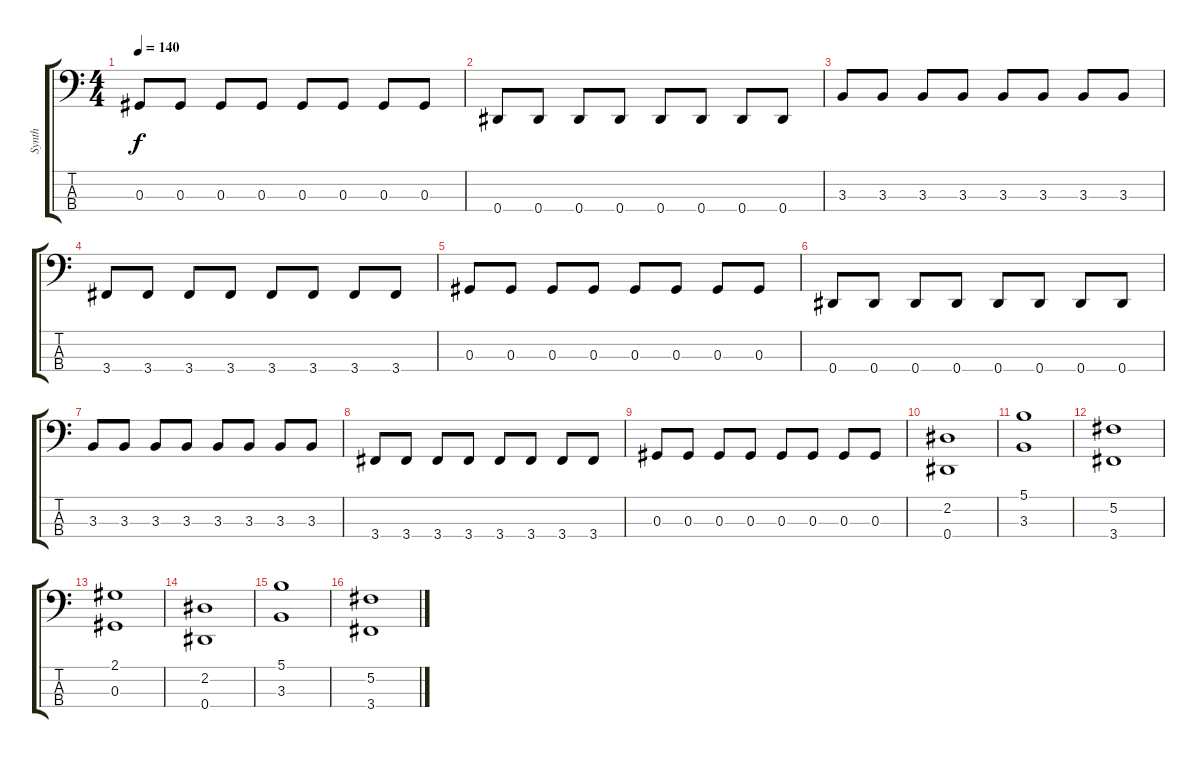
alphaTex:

\track ("Synth" "Synth") {instrument synthbass2}
\staff {score tabs}
\tuning (Gb2 Db2 Ab1 Eb1) {hide}
\ts (4 4)
\tempo 140
\clef f4
\ks c
0.3.8{dy f} 0.3.8 0.3.8 0.3.8 0.3.8 0.3.8 0.3.8 0.3.8 |
0.4.8 0.4.8 0.4.8 0.4.8 0.4.8 0.4.8 0.4.8 0.4.8 |
3.3.8 3.3.8 3.3.8 3.3.8 3.3.8 3.3.8 3.3.8 3.3.8 |
3.4.8 3.4.8 3.4.8 3.4.8 3.4.8 3.4.8 3.4.8 3.4.8 |
0.3.8 0.3.8 0.3.8 0.3.8 0.3.8 0.3.8 0.3.8 0.3.8 |
0.4.8 0.4.8 0.4.8 0.4.8 0.4.8 0.4.8 0.4.8 0.4.8 |
3.3.8 3.3.8 3.3.8 3.3.8 3.3.8 3.3.8 3.3.8 3.3.8 |
3.4.8 3.4.8 3.4.8 3.4.8 3.4.8 3.4.8 3.4.8 3.4.8 |
0.3.8 0.3.8 0.3.8 0.3.8 0.3.8 0.3.8 0.3.8 0.3.8 |
(2.2 0.4).1 |
(5.1 3.3).1 |
(5.2 3.4).1 |
(2.1 0.3).1 |
(2.2 0.4).1 |
(5.1 3.3).1 |
(5.2 3.4).1
